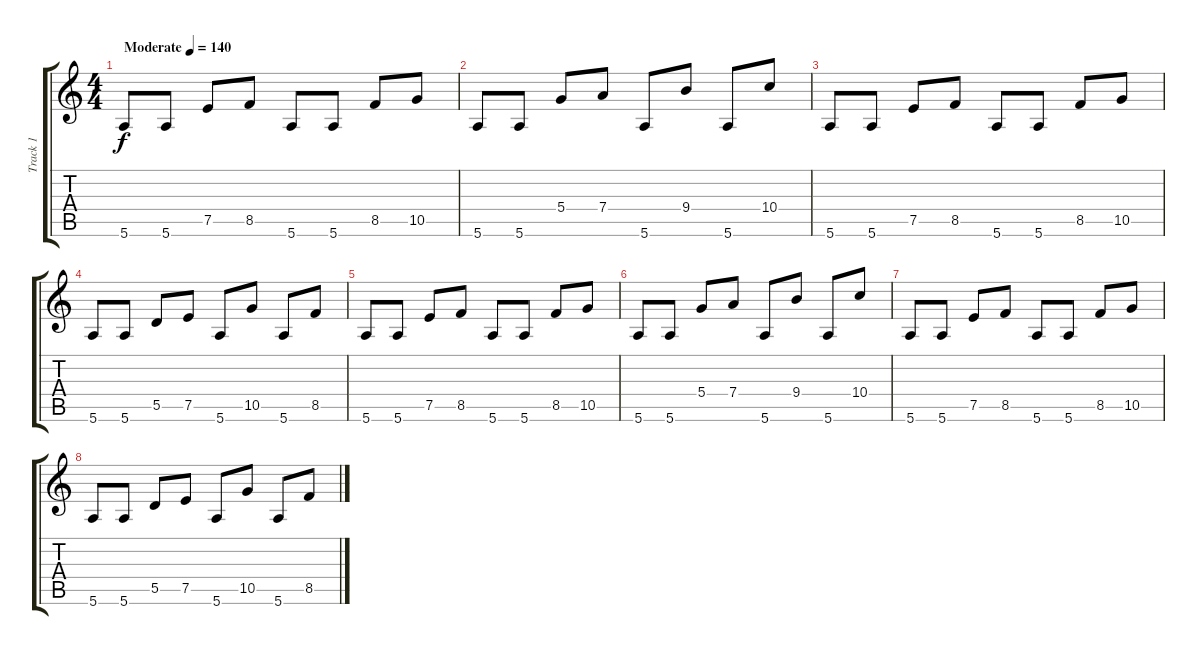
\track ("Track 1" "Track 1") {instrument overdrivenguitar}
\staff {score tabs}
\tuning (E4 B3 G3 D3 A2 E2) {hide}
\ts (4 4)
\tempo (140 "Moderate")
\clef g2
\ks c
5.6.8{dy f instrument overdrivenguitar} 5.6.8 7.5.8 8.5.8 5.6.8 5.6.8 8.5.8 10.5.8 |
5.6.8 5.6.8 5.4.8 7.4.8 5.6.8 9.4.8 5.6.8 10.4.8 |
5.6.8 5.6.8 7.5.8 8.5.8 5.6.8 5.6.8 8.5.8 10.5.8 |
5.6.8 5.6.8 5.5.8 7.5.8 5.6.8 10.5.8 5.6.8 8.5.8 |
5.6.8 5.6.8 7.5.8 8.5.8 5.6.8 5.6.8 8.5.8 10.5.8 |
5.6.8 5.6.8 5.4.8 7.4.8 5.6.8 9.4.8 5.6.8 10.4.8 |
5.6.8 5.6.8 7.5.8 8.5.8 5.6.8 5.6.8 8.5.8 10.5.8 |
5.6.8 5.6.8 5.5.8 7.5.8 5.6.8 10.5.8 5.6.8 8.5.8
